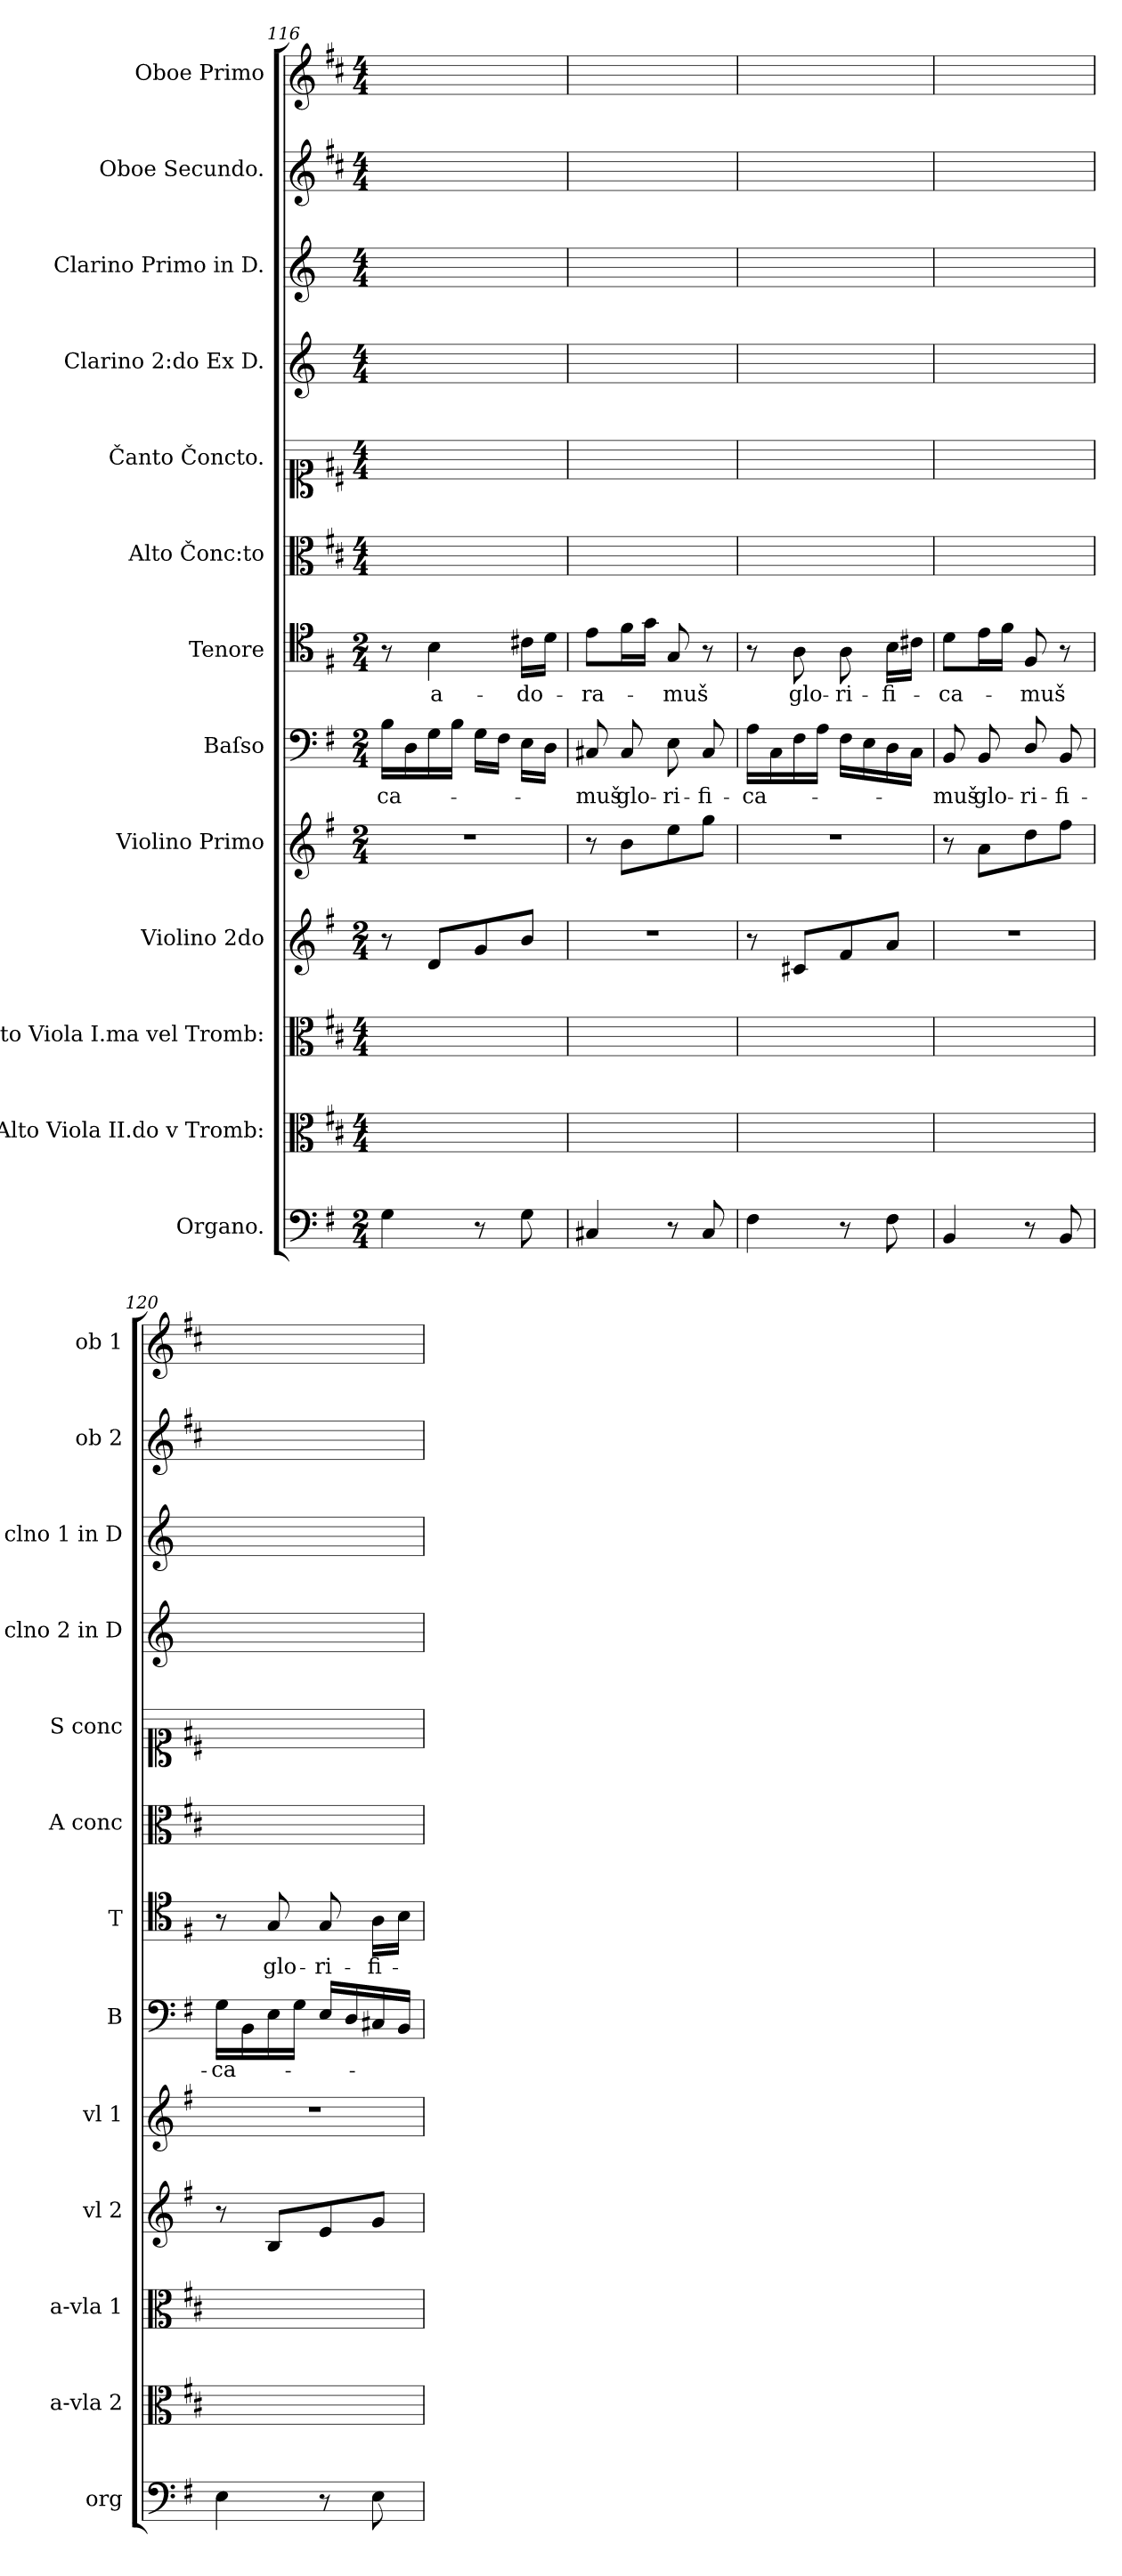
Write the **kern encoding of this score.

**kern	**kern	**kern	**kern	**kern	**kern	**text	**kern	**text	**kern	**kern	**kern	**kern	**kern	**kern
*part13	*part12	*part11	*part10	*part9	*part8	*part8	*part7	*part7	*part6	*part5	*part4	*part3	*part2	*part1
*staff13	*staff12	*staff11	*staff10	*staff9	*staff8	*staff8	*staff7	*staff7	*staff6	*staff5	*staff4	*staff3	*staff2	*staff1
*I"Organo.	*I"Alto Viola II.do v Tromb:	*I"Alto Viola I.ma vel Tromb:	*I"Violino 2do	*I"Violino Primo	*I"Baſso	*	*I"Tenore	*	*I"Alto Čonc:to	*I"Čanto Čoncto.	*I"Clarino 2:do Ex D.	*I"Clarino Primo in D.	*I"Oboe Secundo.	*I"Oboe Primo
*I'org	*I'a-vla 2	*I'a-vla 1	*I'vl 2	*I'vl 1	*I'B	*	*I'T	*	*I'A conc	*I'S conc	*I'clno 2 in D	*I'clno 1 in D	*I'ob 2	*I'ob 1
*clefF4	*clefC3	*clefC3	*clefG2	*clefG2	*clefF4	*	*clefC4	*	*clefC3	*clefC1	*clefG2	*clefG2	*clefG2	*clefG2
*	*	*	*	*	*	*	*	*	*	*	*ITrd-1c-2	*ITrd-1c-2	*	*
*k[f#]	*k[f#c#]	*k[f#c#]	*k[f#]	*k[f#]	*k[f#]	*	*k[f#]	*	*k[f#c#]	*k[f#c#]	*k[f#c#]	*k[f#c#]	*k[f#c#]	*k[f#c#]
*	*D:	*D:	*	*	*	*	*	*	*D:	*D:	*D:	*D:	*D:	*D:
*M2/4	*M4/4	*M4/4	*M2/4	*M2/4	*M2/4	*	*M2/4	*	*M4/4	*M4/4	*M4/4	*M4/4	*M4/4	*M4/4
=116	=116	=116	=116	=116	=116	=116	=116	=116	=116	=116	=116	=116	=116	=116
4G\	2ryy	2ryy	8r	2r	16B\LL	-ca-	8r	.	2ryy	2ryy	2ryy	2ryy	2ryy	2ryy
.	.	.	.	.	16D\	.	.	.	.	.	.	.	.	.
.	.	.	8d/L	.	16G\	.	4B\	a-	.	.	.	.	.	.
.	.	.	.	.	16B\JJ	.	.	.	.	.	.	.	.	.
8r	.	.	8g/	.	16G\LL	.	.	.	.	.	.	.	.	.
.	.	.	.	.	16F#\JJ	.	.	.	.	.	.	.	.	.
8G\	.	.	8b/J	.	16E\LL	.	16c#X\LL	-do-	.	.	.	.	.	.
.	.	.	.	.	16D\JJ	.	16d\JJ	.	.	.	.	.	.	.
=117	=117	=117	=117	=117	=117	=117	=117	=117	=117	=117	=117	=117	=117	=117
4C#X/	2ryy	2ryy	2r	8r	8C#X/	-muš	8e\L	-ra-	2ryy	2ryy	2ryy	2ryy	2ryy	2ryy
.	.	.	.	8b\L	8C#/	glo-	16f#\L	.	.	.	.	.	.	.
.	.	.	.	.	.	.	16g\JJ	.	.	.	.	.	.	.
8r	.	.	.	8ee\	8E\	-ri-	8G/	-muš	.	.	.	.	.	.
8C#/	.	.	.	8gg\J	8C#/	-fi-	8r	.	.	.	.	.	.	.
=118	=118	=118	=118	=118	=118	=118	=118	=118	=118	=118	=118	=118	=118	=118
4F#\	2ryy	2ryy	8r	2r	16A\LL	-ca-	8r	.	2ryy	2ryy	2ryy	2ryy	2ryy	2ryy
.	.	.	.	.	16C\	.	.	.	.	.	.	.	.	.
.	.	.	8c#X/L	.	16F#\	.	8A\	glo-	.	.	.	.	.	.
.	.	.	.	.	16A\JJ	.	.	.	.	.	.	.	.	.
8r	.	.	8f#/	.	16F#\LL	.	8A\	-ri-	.	.	.	.	.	.
.	.	.	.	.	16E\	.	.	.	.	.	.	.	.	.
8F#\	.	.	8a/J	.	16D\	.	16B\LL	-fi-	.	.	.	.	.	.
.	.	.	.	.	16C\JJ	.	16c#X\JJ	.	.	.	.	.	.	.
=119	=119	=119	=119	=119	=119	=119	=119	=119	=119	=119	=119	=119	=119	=119
4BB/	2ryy	2ryy	2r	8r	8BB/	-muš	8d\L	-ca-	2ryy	2ryy	2ryy	2ryy	2ryy	2ryy
.	.	.	.	8a\L	8BB/	glo-	16e\L	.	.	.	.	.	.	.
.	.	.	.	.	.	.	16f#\JJ	.	.	.	.	.	.	.
8r	.	.	.	8dd\	8D/	-ri-	8F#/	-muš	.	.	.	.	.	.
8BB/	.	.	.	8ff#\J	8BB/	-fi-	8r	.	.	.	.	.	.	.
=120	=120	=120	=120	=120	=120	=120	=120	=120	=120	=120	=120	=120	=120	=120
4E\	2ryy	2ryy	8r	2r	16G\LL	-ca-	8r	.	2ryy	2ryy	2ryy	2ryy	2ryy	2ryy
.	.	.	.	.	16BB\	.	.	.	.	.	.	.	.	.
.	.	.	8B/L	.	16E\	.	8G/	glo-	.	.	.	.	.	.
.	.	.	.	.	16G\JJ	.	.	.	.	.	.	.	.	.
8r	.	.	8e/	.	16E/LL	.	8G/	-ri-	.	.	.	.	.	.
.	.	.	.	.	16D/	.	.	.	.	.	.	.	.	.
8E\	.	.	8g/J	.	16C#X/	.	16A\LL	-fi-	.	.	.	.	.	.
.	.	.	.	.	16BB/JJ	.	16B\JJ	.	.	.	.	.	.	.
=	=	=	=	=	=	=	=	=	=	=	=	=	=	=
*-	*-	*-	*-	*-	*-	*-	*-	*-	*-	*-	*-	*-	*-	*-
